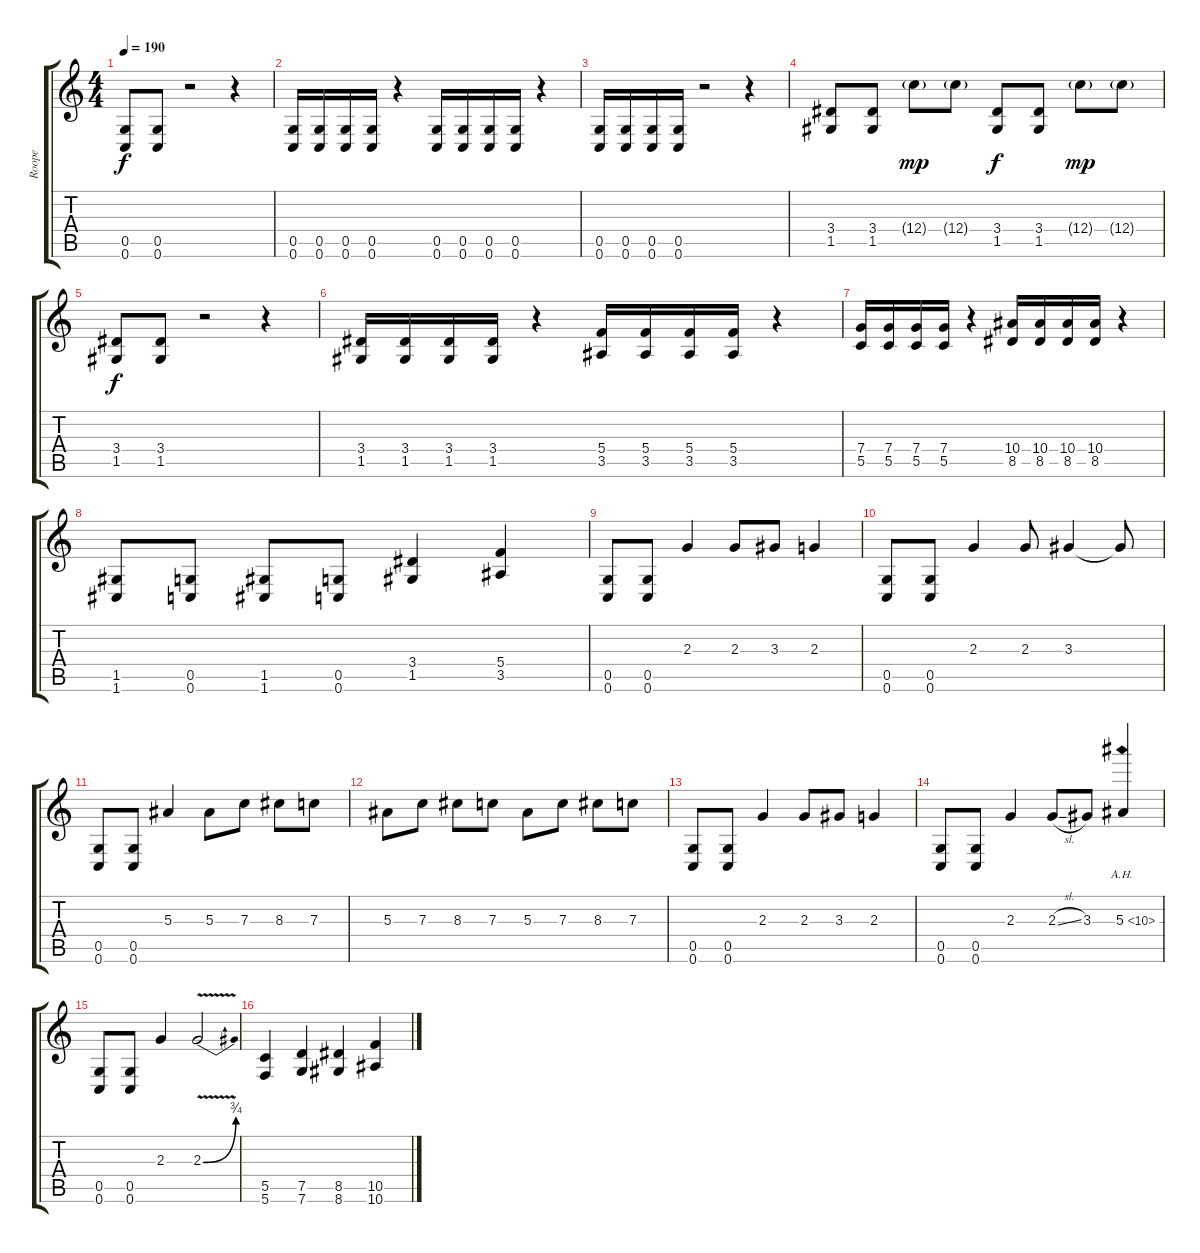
\track ("Roope" "Roope") {instrument overdrivenguitar}
\staff {score tabs}
\tuning (D4 A3 F3 C3 G2 C2) {hide}
\ts (4 4)
\tempo 190
\clef g2
\ks c
(0.5 0.6).8{dy f} (0.5 0.6).8 r.2 r.4 |
(0.5 0.6).16 (0.5 0.6).16 (0.5 0.6).16 (0.5 0.6).16 r.4 (0.5 0.6).16 (0.5 0.6).16 (0.5 0.6).16 (0.5 0.6).16 r.4 |
(0.5 0.6).16 (0.5 0.6).16 (0.5 0.6).16 (0.5 0.6).16 r.2 r.4 |
(3.4 1.5).8 (3.4 1.5).8 12.4{g}.8{dy mp} 12.4{g}.8 (3.4 1.5).8{dy f} (3.4 1.5).8 12.4{g}.8{dy mp} 12.4{g}.8 |
(3.4 1.5).8{dy f} (3.4 1.5).8 r.2 r.4 |
(3.4 1.5).16 (3.4 1.5).16 (3.4 1.5).16 (3.4 1.5).16 r.4 (5.4 3.5).16 (5.4 3.5).16 (5.4 3.5).16 (5.4 3.5).16 r.4 |
(7.4 5.5).16 (7.4 5.5).16 (7.4 5.5).16 (7.4 5.5).16 r.4 (10.4 8.5).16 (10.4 8.5).16 (10.4 8.5).16 (10.4 8.5).16 r.4 |
(1.5 1.6).8 (0.5 0.6).8 (1.5 1.6).8 (0.5 0.6).8 (3.4 1.5).4 (5.4 3.5).4 |
(0.5 0.6).8 (0.5 0.6).8 2.3.4 2.3.8 3.3.8 2.3.4 |
(0.5 0.6).8 (0.5 0.6).8 2.3.4 2.3.8 3.3.4 3.3{t}.8 |
(0.5 0.6).8 (0.5 0.6).8 5.3.4 5.3.8 7.3.8 8.3.8 7.3.8 |
5.3.8 7.3.8 8.3.8 7.3.8 5.3.8 7.3.8 8.3.8 7.3.8 |
(0.5 0.6).8 (0.5 0.6).8 2.3.4 2.3.8 3.3.8 2.3.4 |
(0.5 0.6).8 (0.5 0.6).8 2.3.4 2.3{sl}.8 3.3.8 5.3{ah 5}.4 |
(0.5 0.6).8 (0.5 0.6).8 2.3.4 2.3{be (bend 0 0 60 3) v}.2 |
(5.5 5.6).4 (7.5 7.6).4 (8.5 8.6).4 (10.5 10.6).4
